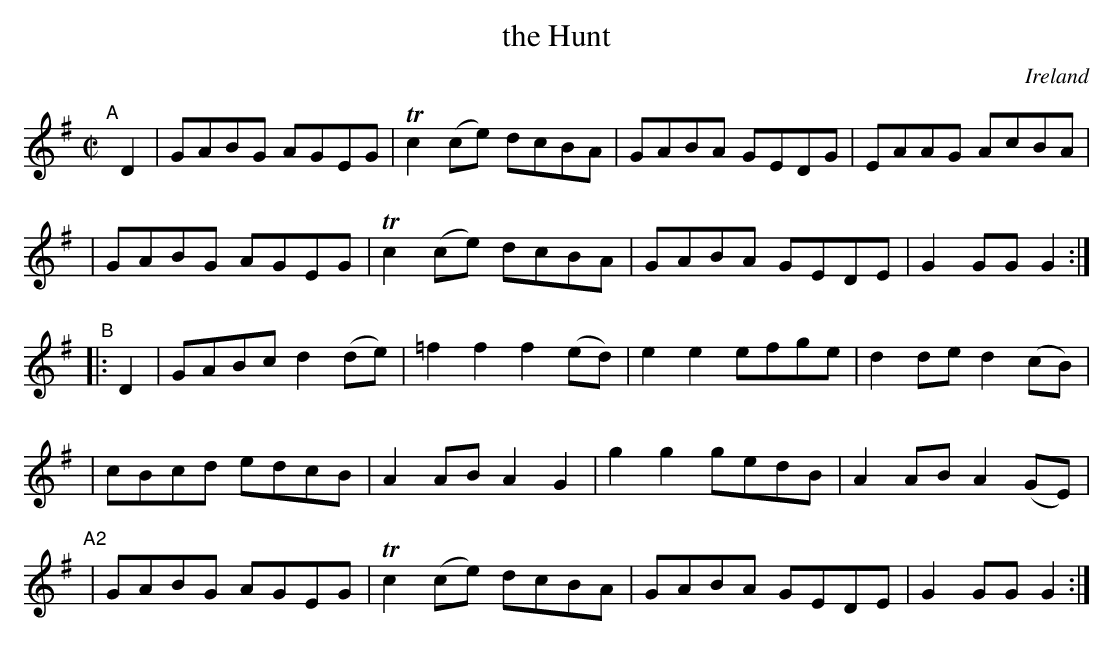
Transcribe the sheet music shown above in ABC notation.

X:1
T: the Hunt
O: Ireland
M: C|
L: 1/8
K: G
"^A"[|] D2 \
| GABG AGEG | Tc2(ce) dcBA | GABA GEDG | EAAG AcBA |
| GABG AGEG | Tc2(ce) dcBA | GABA GEDE | G2GG G2 :|
"^B"|: D2 \
| GABc d2(de) | =f2f2 f2(ed) | e2e2 efge | d2de d2(cB) |
| cBcd edcB | A2AB A2G2 | g2g2 gedB | A2AB A2(GE) |
"^A2"\
| GABG AGEG | Tc2(ce) dcBA | GABA GEDE | G2GG G2 :|
